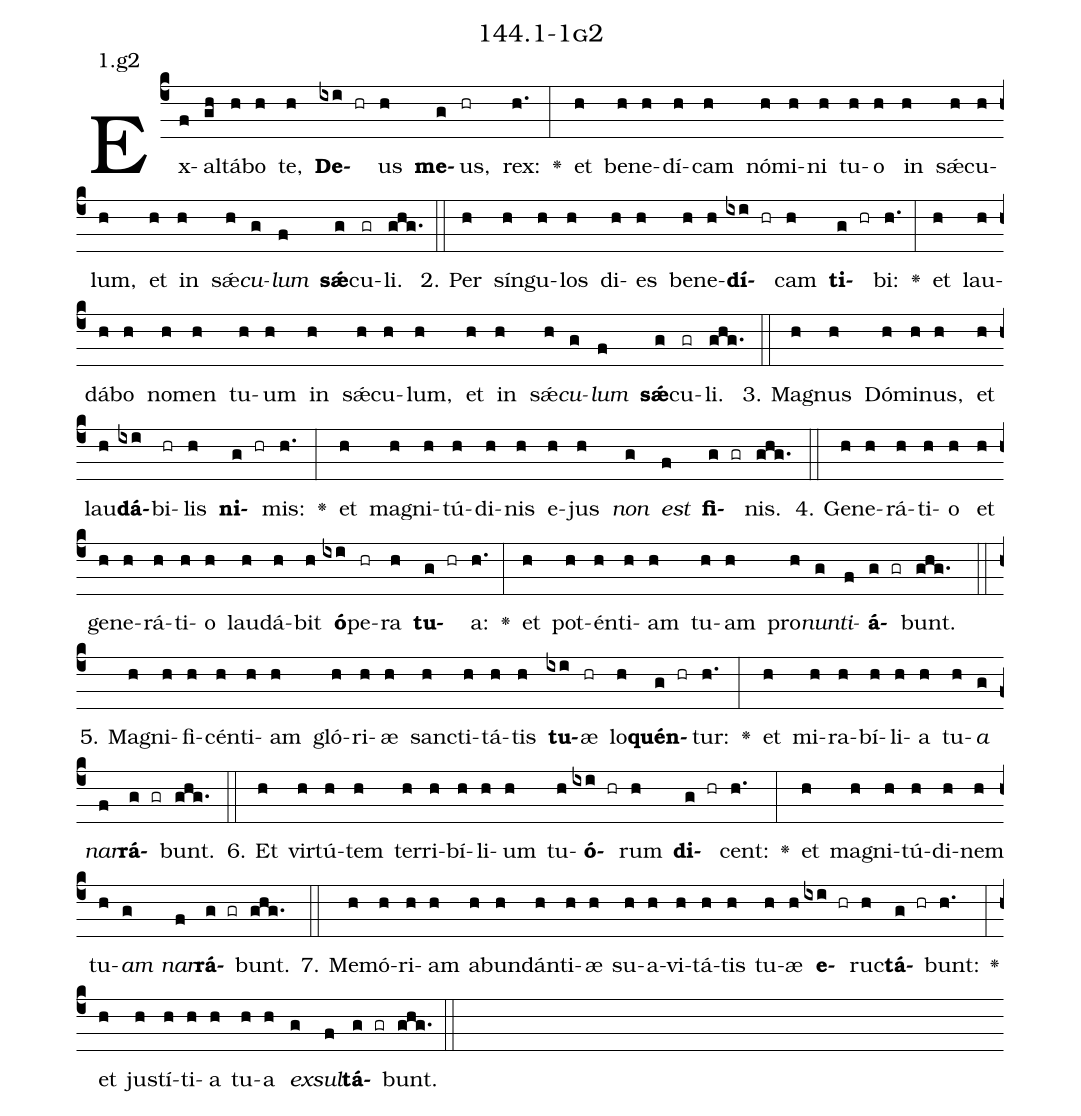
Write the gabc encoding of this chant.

name: 144.1-1g2;
annotation: 1.g2;
%%
(c4)Ex(f)al(gh)tá(h)bo(h) te,(h) <b>De</b>(ixi hr)us(h) <b>me</b>(g)us,(hr) rex:(h.) <v>\greheightstar</v>(:) et(h) be(h)ne(h)dí(h)cam(h) nó(h)mi(h)ni(h) tu(h)o(h) in(h) sǽ(h)cu(h)lum,(h) et(h) in(h) sǽ(h)<i>cu</i>(g)<i>lum</i>(f) <b>sǽ</b>(g)cu(gr)li.(ghg.) (::)
2. Per(h) sín(h)gu(h)los(h) di(h)es(h) be(h)ne(h)<b>dí</b>(ixi hr)cam(h) <b>ti</b>(g hr)bi:(h.) <v>\greheightstar</v>(:) et(h) lau(h)dá(h)bo(h) no(h)men(h) tu(h)um(h) in(h) sǽ(h)cu(h)lum,(h) et(h) in(h) sǽ(h)<i>cu</i>(g)<i>lum</i>(f) <b>sǽ</b>(g)cu(gr)li.(ghg.) (::)
3. Ma(h)gnus(h) Dó(h)mi(h)nus,(h) et(h) lau(h)<b>dá</b>(ixi)bi(hr)lis(h) <b>ni</b>(g hr)mis:(h.) <v>\greheightstar</v>(:) et(h) ma(h)gni(h)tú(h)di(h)nis(h) e(h)jus(h) <i>non</i>(g) <i>est</i>(f) <b>fi</b>(g gr)nis.(ghg.) (::)
4. Ge(h)ne(h)rá(h)ti(h)o(h) et(h) ge(h)ne(h)rá(h)ti(h)o(h) lau(h)dá(h)bit(h) <b>ó</b>(ixi)pe(hr)ra(h) <b>tu</b>(g hr)a:(h.) <v>\greheightstar</v>(:) et(h) pot(h)én(h)ti(h)am(h) tu(h)am(h) pro(h)<i>nun</i>(g)<i>ti</i>(f)<b>á</b>(g gr)bunt.(ghg.) (::)
5. Ma(h)gni(h)fi(h)cén(h)ti(h)am(h) gló(h)ri(h)æ(h) sanc(h)ti(h)tá(h)tis(h) <b>tu</b>(ixi)æ(hr) lo(h)<b>quén</b>(g hr)tur:(h.) <v>\greheightstar</v>(:) et(h) mi(h)ra(h)bí(h)li(h)a(h) tu(h)<i>a</i>(g) <i>nar</i>(f)<b>rá</b>(g gr)bunt.(ghg.) (::)
6. Et(h) vir(h)tú(h)tem(h) ter(h)ri(h)bí(h)li(h)um(h) tu(h)<b>ó</b>(ixi hr)rum(h) <b>di</b>(g hr)cent:(h.) <v>\greheightstar</v>(:) et(h) ma(h)gni(h)tú(h)di(h)nem(h) tu(h)<i>am</i>(g) <i>nar</i>(f)<b>rá</b>(g gr)bunt.(ghg.) (::)
7. Me(h)mó(h)ri(h)am(h) ab(h)un(h)dán(h)ti(h)æ(h) su(h)a(h)vi(h)tá(h)tis(h) tu(h)æ(h) <b>e</b>(ixi hr)ruc(h)<b>tá</b>(g hr)bunt:(h.) <v>\greheightstar</v>(:) et(h) jus(h)tí(h)ti(h)a(h) tu(h)a(h) <i>ex</i>(g)<i>sul</i>(f)<b>tá</b>(g gr)bunt.(ghg.) (::)
